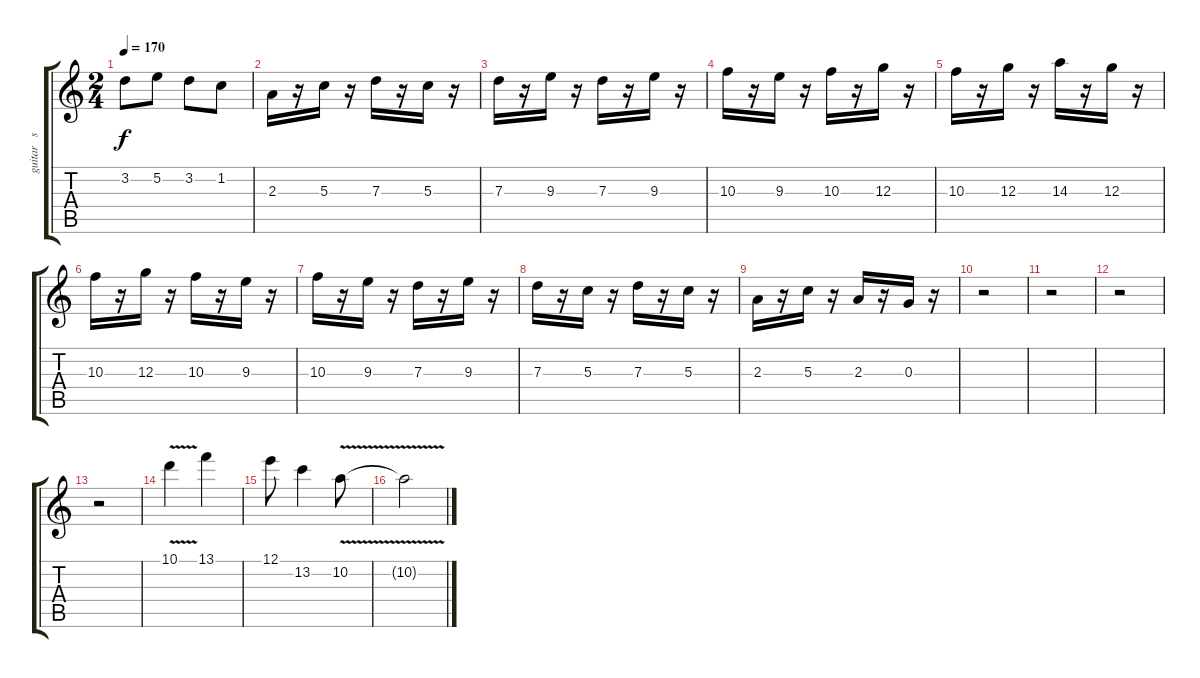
\track ("guitar   solo    two" "guitar   s") {instrument overdrivenguitar}
\staff {score tabs}
\tuning (E4 B3 G3 D3 A2 E2) {hide}
\ts (2 4)
\tempo 170
\clef g2
\ks c
3.2.8{dy f} 5.2.8 3.2.8 1.2.8 |
2.3.16 r.16 5.3.16 r.16 7.3.16 r.16 5.3.16 r.16 |
7.3.16 r.16 9.3.16 r.16 7.3.16 r.16 9.3.16 r.16 |
10.3.16 r.16 9.3.16 r.16 10.3.16 r.16 12.3.16 r.16 |
10.3.16 r.16 12.3.16 r.16 14.3.16 r.16 12.3.16 r.16 |
10.3.16 r.16 12.3.16 r.16 10.3.16 r.16 9.3.16 r.16 |
10.3.16 r.16 9.3.16 r.16 7.3.16 r.16 9.3.16 r.16 |
7.3.16 r.16 5.3.16 r.16 7.3.16 r.16 5.3.16 r.16 |
2.3.16 r.16 5.3.16 r.16 2.3.16 r.16 0.3.16 r.16 |
r.2 |
r.2 |
r.2 |
r.2 |
10.1{v}.4 13.1.4 |
12.1.8 13.2.4 10.2{v}.8 |
10.2{t}.2
